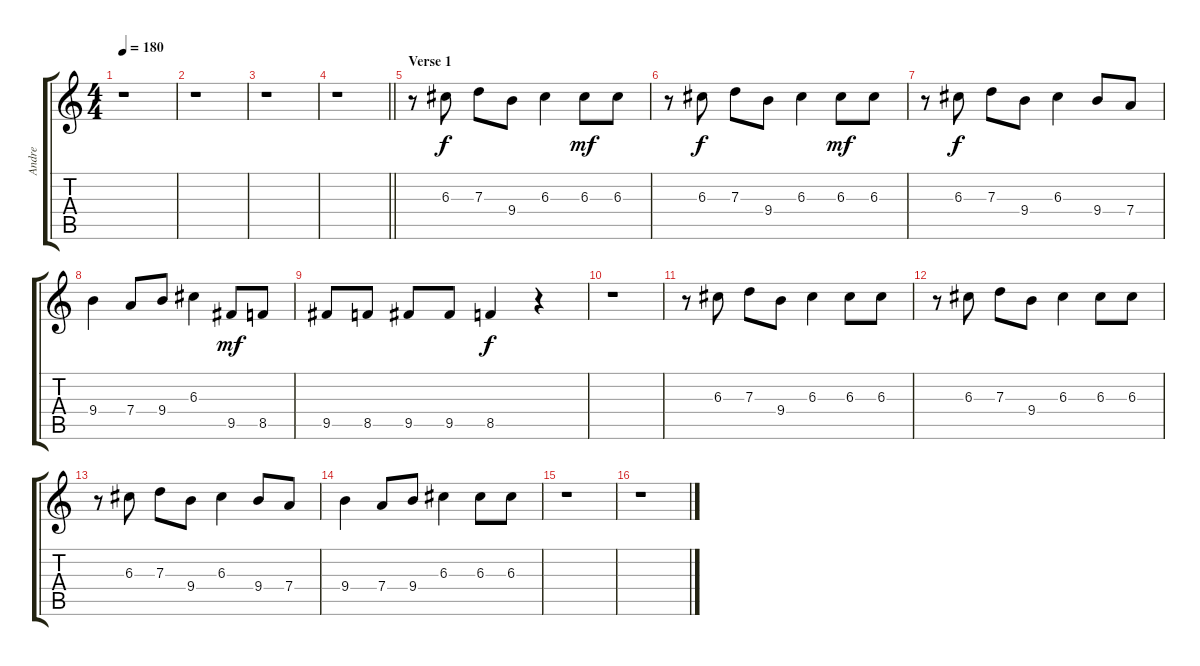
\track ("Andre" "Andre") {instrument acousticguitarsteel}
\staff {score tabs}
\tuning (E4 B3 G3 D3 A2 E2) {hide}
\ts (4 4)
\tempo 180
\clef g2
\ks c
r.1{dy f} |
r.1 |
r.1 |
\barLineRight lightlight
r.1 |
\section ("" "Verse 1")
r.8 6.3.8 7.3.8 9.4.8 6.3.4 6.3.8{dy mf} 6.3.8 |
r.8 6.3.8{dy f} 7.3.8 9.4.8 6.3.4 6.3.8{dy mf} 6.3.8 |
r.8 6.3.8{dy f} 7.3.8 9.4.8 6.3.4 9.4.8 7.4.8 |
9.4.4 7.4.8 9.4.8 6.3.4 9.5.8{dy mf} 8.5.8 |
9.5.8 8.5.8 9.5.8 9.5.8 8.5.4{dy f} r.4 |
r.1 |
r.8 6.3.8 7.3.8 9.4.8 6.3.4 6.3.8 6.3.8 |
r.8 6.3.8 7.3.8 9.4.8 6.3.4 6.3.8 6.3.8 |
r.8 6.3.8 7.3.8 9.4.8 6.3.4 9.4.8 7.4.8 |
9.4.4 7.4.8 9.4.8 6.3.4 6.3.8 6.3.8 |
r.1 |
r.1
